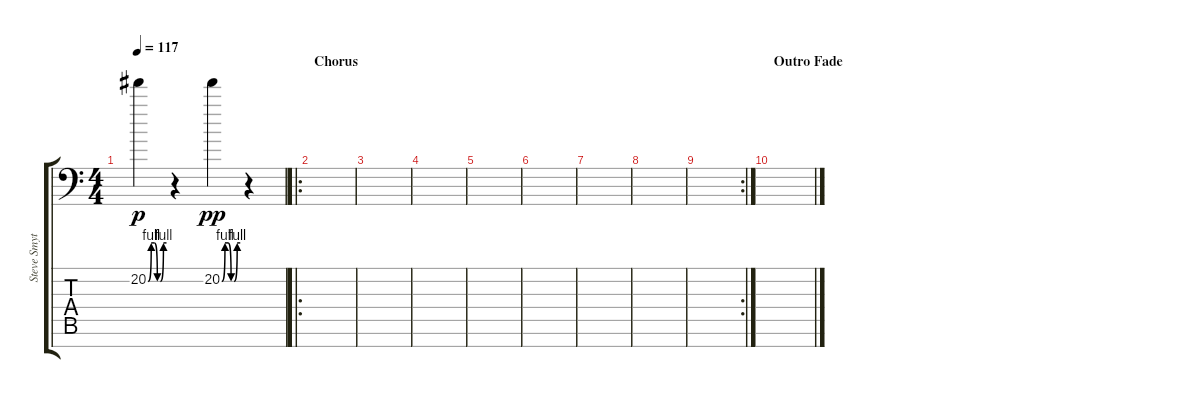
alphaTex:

\track ("Steve Smyth Harmony" "Steve Smyt") {instrument distortionguitar}
\staff {score tabs}
\tuning (Eb4 Bb3 Gb3 Db3 Ab2 Db2 Ab1) {hide}
\ts (4 4)
\tempo 117
\clef f4
\ks c
20.2{be (custom 0 0 10 4 20 4 30 0 40 0 50 4 60 4)}.4{dy p} r.4 20.2{be (custom 0 0 10 4 20 4 30 0 40 0 50 4 60 4)}.4{dy pp} r.4 |
\ro
\section ("" "Chorus")
|
|
|
|
|
|
|
\rc 2
|
\section ("" "Outro Fade")
